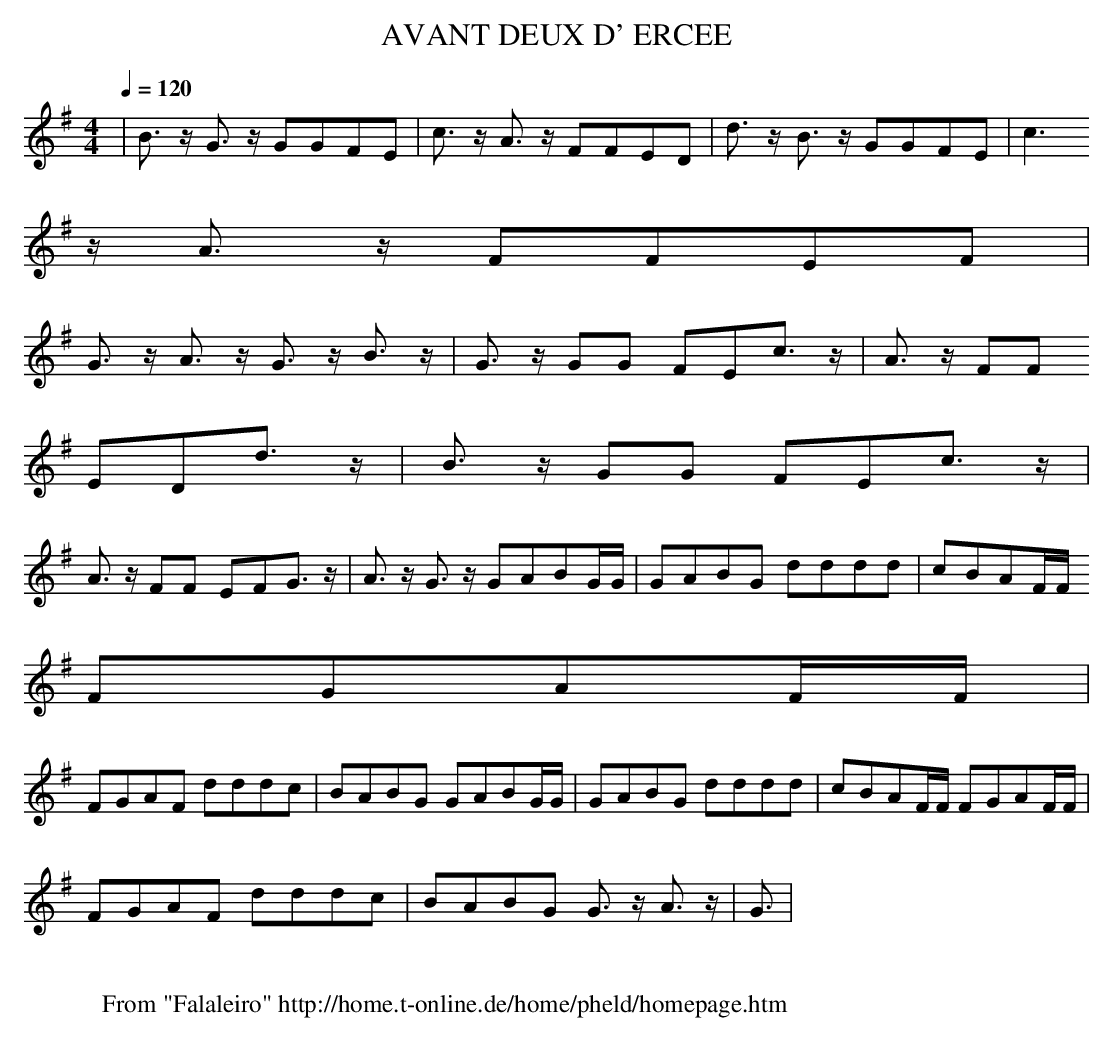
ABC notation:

X:1
T:AVANT DEUX D' ERCEE
M:4/4
L:1/8
Q:1/4=120
K:G
|B3/2 z/2 G3/2 z/2 GGFE|c3/2 z/2 A3/2 z/2 FFED|d3/2 z/2 B3/2 z/2 GGFE|c3
/2 z/2 A3/2 z/2 FFEF|
G3/2 z/2 A3/2 z/2 G3/2 z/2 B3/2 z/2 |G3/2 z/2 GG FEc3/2 z/2 |A3/2 z/2 FF
 EDd3/2 z/2 |B3/2 z/2 GG FEc3/2 z/2 |
A3/2 z/2 FF EFG3/2 z/2 |A3/2 z/2 G3/2 z/2 GABG/2G/2|GABG dddd|cBAF/2F/2
FGAF/2F/2|
FGAF dddc|BABG GABG/2G/2|GABG dddd|cBAF/2F/2 FGAF/2F/2|
FGAF dddc|BABG G3/2 z/2 A3/2 z/2 |G3/2|
W:
W: From "Falaleiro" http://home.t-online.de/home/pheld/homepage.htm
